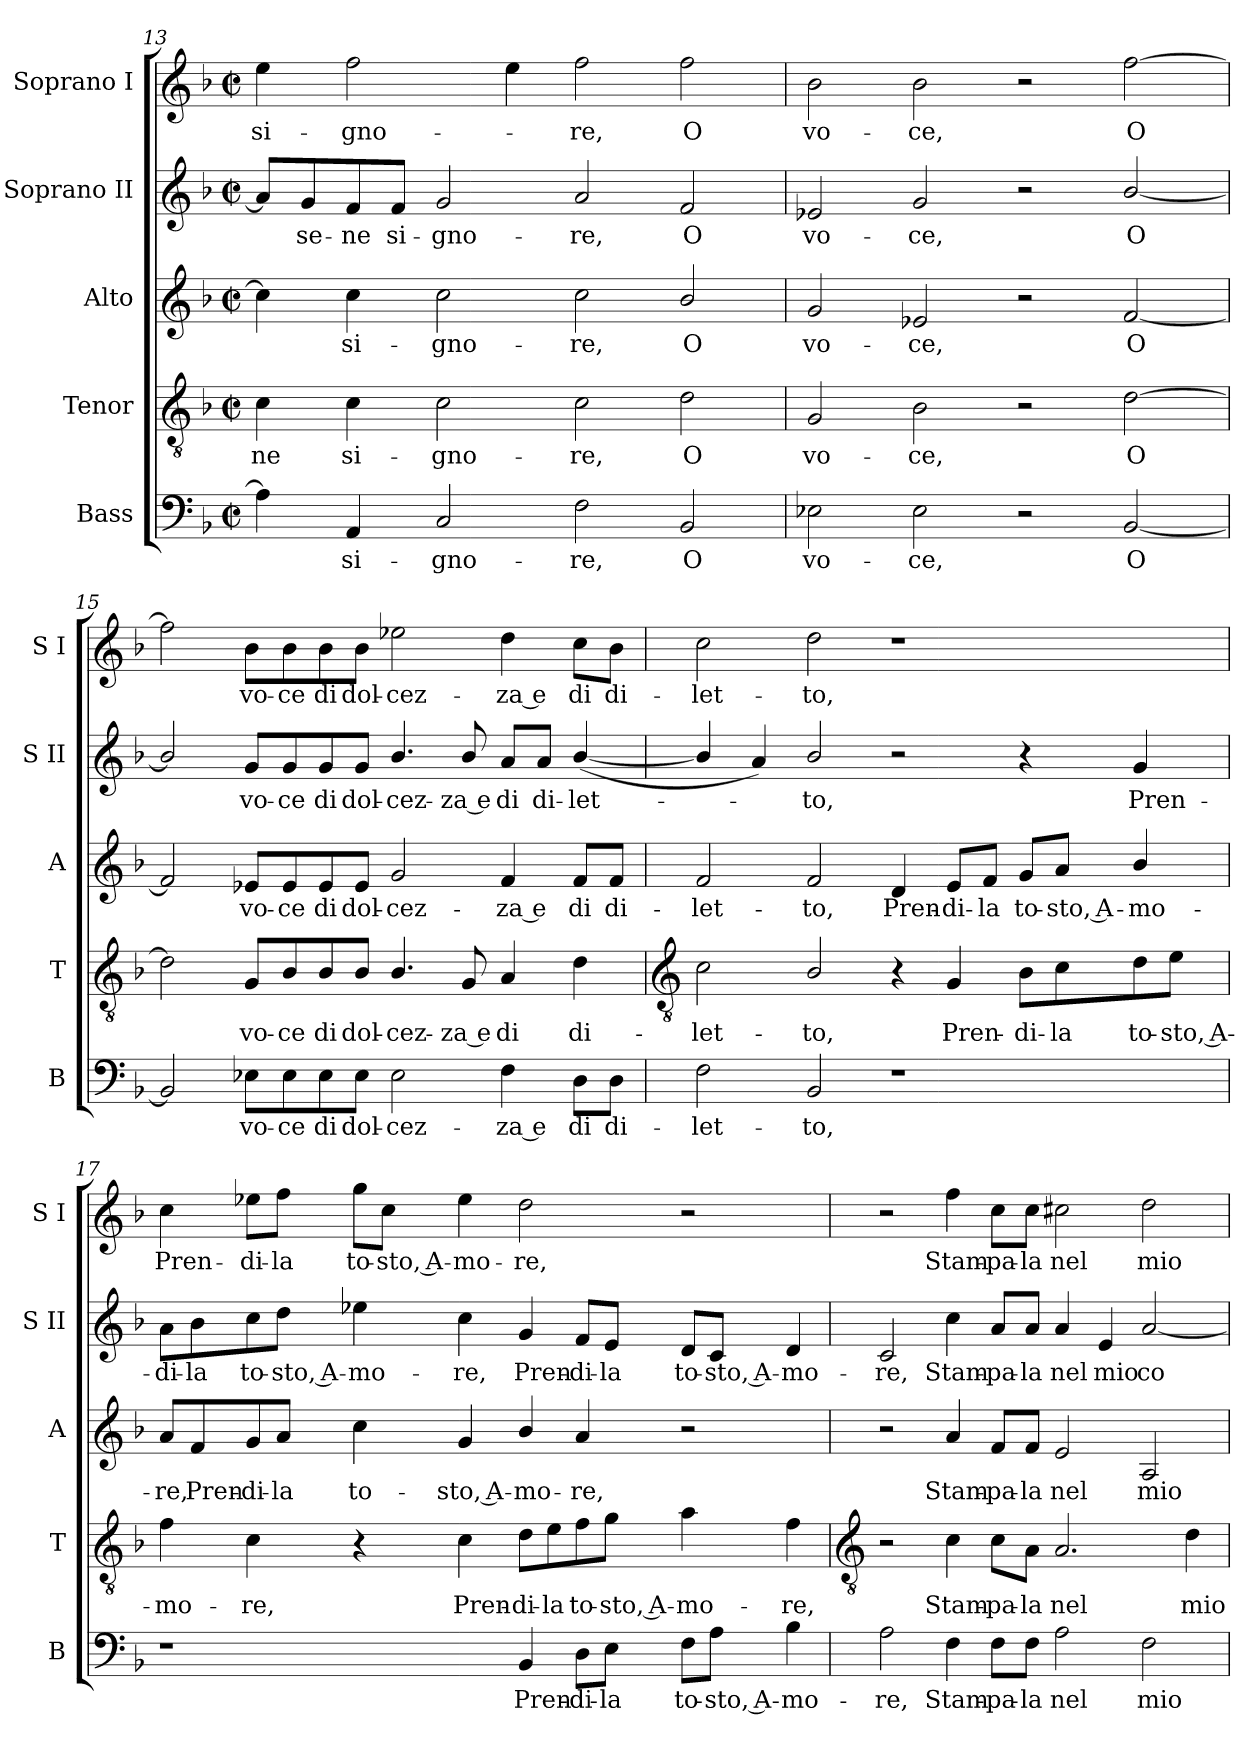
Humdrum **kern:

**kern	**text	**kern	**text	**kern	**text	**kern	**text	**kern	**text
*part5	*part5	*part4	*part4	*part3	*part3	*part2	*part2	*part1	*part1
*staff5	*staff5	*staff4	*staff4	*staff3	*staff3	*staff2	*staff2	*staff1	*staff1
*I"Bass	*	*I"Tenor	*	*I"Alto	*	*I"Soprano II	*	*I"Soprano I	*
*I'B	*	*I'T	*	*I'A	*	*I'S II	*	*I'S I	*
*clefF4	*	*clefGv2	*	*clefG2	*	*clefG2	*	*clefG2	*
*k[b-]	*	*k[b-]	*	*k[b-]	*	*k[b-]	*	*k[b-]	*
*F:	*	*F:	*	*F:	*	*F:	*	*F:	*
*M4/2	*	*M4/2	*	*M4/2	*	*M4/2	*	*M4/2	*
*met(c|)	*	*met(c|)	*	*met(c|)	*	*met(c|)	*	*met(c|)	*
=13	=13	=13	=13	=13	=13	=13	=13	=13	=13
!	!	!	!LO:LY:b	!	!	!	!	!	!LO:LY:b
4A]	.	4c	-ne	4cc]	.	8a/L]	.	4ee	si-
!	!	!	!	!	!	!	!LO:LY:b	!	!
.	.	.	.	.	.	8g/	se-	.	.
!	!LO:LY:b	!	!LO:LY:b	!	!LO:LY:b	!	!LO:LY:b	!	!LO:LY:b
4AA	si-	4c	si-	4cc	si-	8f/	-ne	2ff	-gno-
!	!	!	!	!	!	!	!LO:LY:b	!	!
.	.	.	.	.	.	8f/J	si-	.	.
!	!LO:LY:b	!	!LO:LY:b	!	!LO:LY:b	!	!LO:LY:b	!	!
2C	-gno-	2c	-gno-	2cc	-gno-	2g	-gno-	.	.
.	.	.	.	.	.	.	.	4ee	.
!	!LO:LY:b	!	!LO:LY:b	!	!LO:LY:b	!	!LO:LY:b	!	!LO:LY:b
2F	-re,	2c	-re,	2cc	-re,	2a	-re,	2ff	-re,
!	!LO:LY:b	!	!LO:LY:b	!	!LO:LY:b	!	!LO:LY:b	!	!LO:LY:b
2BB-	O	2d	O	2b-/	O	2f	O	2ff	O
=14	=14	=14	=14	=14	=14	=14	=14	=14	=14
!	!LO:LY:b	!	!LO:LY:b	!	!LO:LY:b	!	!LO:LY:b	!	!LO:LY:b
2E-X	vo-	2G	vo-	2g	vo-	2e-X	vo-	2b-	vo-
!	!LO:LY:b	!	!LO:LY:b	!	!LO:LY:b	!	!LO:LY:b	!	!LO:LY:b
2E-	-ce,	2B-	-ce,	2e-X	-ce,	2g	-ce,	2b-	-ce,
2r	.	2r	.	2r	.	2r	.	2r	.
!	!LO:LY:b	!	!LO:LY:b	!	!LO:LY:b	!	!LO:LY:b	!	!LO:LY:b
[2BB-	O	[2d	O	[2f	O	[2b-/	O	[2ff	O
=15	=15	=15	=15	=15	=15	=15	=15	=15	=15
2BB-]	.	2d]	.	2f]	.	2b-/]	.	2ff]	.
!	!LO:LY:b	!	!LO:LY:b	!	!LO:LY:b	!	!LO:LY:b	!	!LO:LY:b
8E-X\L	vo-	8G/L	vo-	8e-X/L	vo-	8g/L	vo-	8b-\L	vo-
!	!LO:LY:b	!	!LO:LY:b	!	!LO:LY:b	!	!LO:LY:b	!	!LO:LY:b
8E-\	-ce	8B-/	-ce	8e-/	-ce	8g/	-ce	8b-\	-ce
!	!LO:LY:b	!	!LO:LY:b	!	!LO:LY:b	!	!LO:LY:b	!	!LO:LY:b
8E-\	di	8B-/	di	8e-/	di	8g/	di	8b-\	di
!	!LO:LY:b	!	!LO:LY:b	!	!LO:LY:b	!	!LO:LY:b	!	!LO:LY:b
8E-\J	dol-	8B-/J	dol-	8e-/J	dol-	8g/J	dol-	8b-\J	dol-
!	!LO:LY:b	!	!LO:LY:b	!	!LO:LY:b	!	!LO:LY:b	!	!LO:LY:b
2E-	-cez-	4.B-/	-cez-	2g	-cez-	4.b-/	-cez-	2ee-X	-cez-
!	!	!	!LO:LY:b	!	!	!	!LO:LY:b	!	!
.	.	8G	-za e	.	.	8b-/	-za e	.	.
!	!LO:LY:b	!	!LO:LY:b	!	!LO:LY:b	!	!LO:LY:b	!	!LO:LY:b
4F	-za e	4A	di	4f	-za e	8a/L	di	4dd	-za e
!	!	!	!	!	!	!	!LO:LY:b	!	!
.	.	.	.	.	.	8a/J	di-	.	.
!	!LO:LY:b	!	!LO:LY:b	!	!LO:LY:b	!	!LO:LY:b	!	!LO:LY:b
8D\L	di	4d	di-	8f/L	di	(<[4b-/	-let-	8cc\L	di
!	!LO:LY:b	!	!	!	!LO:LY:b	!	!	!	!LO:LY:b
8D\J	di-	.	.	8f/J	di-	.	.	8b-\J	di-
!!LO:LB:g=z
=16	=16	=16	=16	=16	=16	=16	=16	=16	=16
*	*	*clefGv2	*	*	*	*	*	*	*
!	!LO:LY:b	!	!LO:LY:b	!	!LO:LY:b	!	!	!	!LO:LY:b
2F	-let-	2c	-let-	2f	-let-	4b-/]	.	2cc	-let-
.	.	.	.	.	.	4a)	.	.	.
!	!LO:LY:b	!	!LO:LY:b	!	!LO:LY:b	!	!LO:LY:b	!	!LO:LY:b
2BB-	-to,	2B-/	-to,	2f	-to,	2b-/	to,	2dd	-to,
!	!	!	!	!	!LO:LY:b	!	!	!	!
1r	.	4r	.	4d	Pren-	2r	.	1r	.
!	!	!	!LO:LY:b	!	!LO:LY:b	!	!	!	!
.	.	4G	Pren-	8e/L	-di-	.	.	.	.
!	!	!	!	!	!LO:LY:b	!	!	!	!
.	.	.	.	8f/J	-la	.	.	.	.
!	!	!	!LO:LY:b	!	!LO:LY:b	!	!	!	!
.	.	8B-\L	-di-	8g/L	to-	4r	.	.	.
!	!	!	!LO:LY:b	!	!LO:LY:b	!	!	!	!
.	.	8c\	-la	8a/J	-sto, A-	.	.	.	.
!	!	!	!LO:LY:b	!	!LO:LY:b	!	!LO:LY:b	!	!
.	.	8d\	to-	4b-/	-mo-	4g	Pren-	.	.
!	!	!	!LO:LY:b	!	!	!	!	!	!
.	.	8e\J	-sto, A-	.	.	.	.	.	.
=17	=17	=17	=17	=17	=17	=17	=17	=17	=17
!	!	!	!LO:LY:b	!	!LO:LY:b	!	!LO:LY:b	!	!LO:LY:b
1r	.	4f	-mo-	8a/L	-re,	8a\L	-di-	4cc	Pren-
!	!	!	!	!	!LO:LY:b	!	!LO:LY:b	!	!
.	.	.	.	8f/	Pren-	8b-\	-la	.	.
!	!	!	!LO:LY:b	!	!LO:LY:b	!	!LO:LY:b	!	!LO:LY:b
.	.	4c	-re,	8g/	-di-	8cc\	to-	8ee-X\L	-di-
!	!	!	!	!	!LO:LY:b	!	!LO:LY:b	!	!LO:LY:b
.	.	.	.	8a/J	-la	8dd\J	-sto, A-	8ff\J	-la
!	!	!	!	!	!LO:LY:b	!	!LO:LY:b	!	!LO:LY:b
.	.	4r	.	4cc	to-	4ee-X	-mo-	8gg\L	to-
!	!	!	!	!	!	!	!	!	!LO:LY:b
.	.	.	.	.	.	.	.	8cc\J	-sto, A-
!	!	!	!LO:LY:b	!	!LO:LY:b	!	!LO:LY:b	!	!LO:LY:b
.	.	4c	Pren-	4g	-sto, A-	4cc	-re,	4ee-	-mo-
!	!LO:LY:b	!	!LO:LY:b	!	!LO:LY:b	!	!LO:LY:b	!	!LO:LY:b
4BB-	Pren-	8d\L	-di-	4b-/	-mo-	4g	Pren-	2dd	-re,
!	!	!	!LO:LY:b	!	!	!	!	!	!
.	.	8e\	-la	.	.	.	.	.	.
!	!LO:LY:b	!	!LO:LY:b	!	!LO:LY:b	!	!LO:LY:b	!	!
8D\L	-di-	8f\	to-	4a	-re,	8f/L	-di-	.	.
!	!LO:LY:b	!	!LO:LY:b	!	!	!	!LO:LY:b	!	!
8E\J	-la	8g\J	-sto, A-	.	.	8e/J	-la	.	.
!	!LO:LY:b	!	!LO:LY:b	!	!	!	!LO:LY:b	!	!
8F\L	to-	4a	-mo-	2r	.	8d/L	to-	2r	.
!	!LO:LY:b	!	!	!	!	!	!LO:LY:b	!	!
8A\J	-sto, A-	.	.	.	.	8c/J	-sto, A-	.	.
!	!LO:LY:b	!	!LO:LY:b	!	!	!	!LO:LY:b	!	!
4B-	-mo-	4f	-re,	.	.	4d	-mo-	.	.
!!LO:LB:g=z
=18	=18	=18	=18	=18	=18	=18	=18	=18	=18
*	*	*clefGv2	*	*	*	*	*	*	*
!	!LO:LY:b	!	!	!	!	!	!LO:LY:b	!	!
2A	-re,	2r	.	2r	.	2c	-re,	2r	.
!	!LO:LY:b	!	!LO:LY:b	!	!LO:LY:b	!	!LO:LY:b	!	!LO:LY:b
4F	Stam-	4c	Stam-	4a	Stam-	4cc	Stam-	4ff	Stam-
!	!LO:LY:b	!	!LO:LY:b	!	!LO:LY:b	!	!LO:LY:b	!	!LO:LY:b
8F\L	-pa-	8c\L	-pa-	8f/L	-pa-	8a/L	-pa-	8cc\L	-pa-
!	!LO:LY:b	!	!LO:LY:b	!	!LO:LY:b	!	!LO:LY:b	!	!LO:LY:b
8F\J	-la	8A\J	-la	8f/J	-la	8a/J	-la	8cc\J	-la
!	!LO:LY:b	!	!LO:LY:b	!	!LO:LY:b	!	!LO:LY:b	!	!LO:LY:b
2A	nel	2.A	nel	2e	nel	4a	nel	2cc#X	nel
!	!	!	!	!	!	!	!LO:LY:b	!	!
.	.	.	.	.	.	4e	mio	.	.
!	!LO:LY:b	!	!	!	!LO:LY:b	!	!LO:LY:b	!	!LO:LY:b
2F	mio	.	.	2A	mio	[2a	co-	2dd	mio
!	!	!	!LO:LY:b	!	!	!	!	!	!
.	.	4d	mio	.	.	.	.	.	.
=	=	=	=	=	=	=	=	=	=
*-	*-	*-	*-	*-	*-	*-	*-	*-	*-
